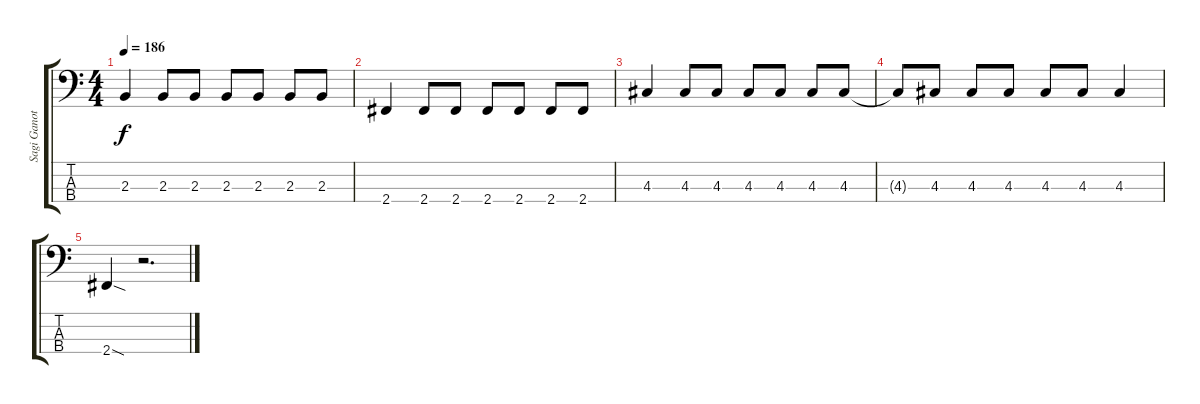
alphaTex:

\track ("Sagi Ganot (Bass)" "Sagi Ganot") {instrument electricbassfinger}
\staff {score tabs}
\tuning (G2 D2 A1 E1) {hide}
\ts (4 4)
\tempo 186
\clef f4
\ks c
2.3.4{dy f} 2.3.8 2.3.8 2.3.8 2.3.8 2.3.8 2.3.8 |
2.4.4 2.4.8 2.4.8 2.4.8 2.4.8 2.4.8 2.4.8 |
4.3.4 4.3.8 4.3.8 4.3.8 4.3.8 4.3.8 4.3.8 |
4.3{t}.8 4.3.8 4.3.8 4.3.8 4.3.8 4.3.8 4.3.4 |
2.4{sod}.4 r.2{d}
